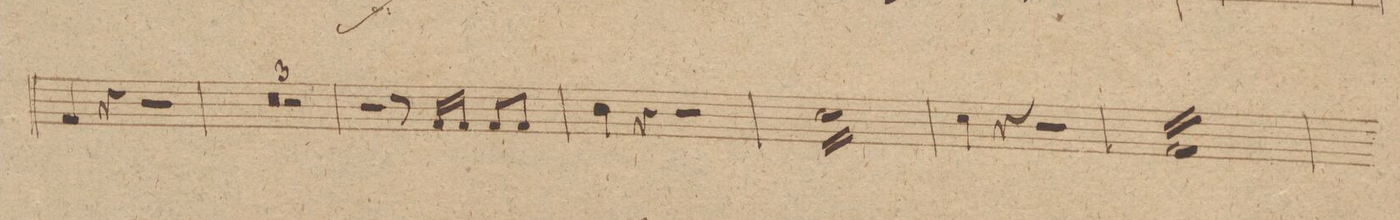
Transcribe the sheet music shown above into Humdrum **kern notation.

**kern	**dynam
*I"Tympano.	*
*clefF4	*
*k[]	*
*met(c|)	*
*M2/2	*
4AA/	.
4r	.
2r	.
=8	=8
0r	.
=9	=9
=10	=10
1r	.
=11	=11
2r	.
8r	.
16AA/LL	.
16AA/JJ	.
8AA/L	.
8AA/J	.
=12	=12
4E\	.
4r	.
2r	.
=13	=13
*tremolo	*
16E\LL	.
16E\	.
16E\	.
16E\	.
16E\	.
16E\	.
16E\	.
16E\	.
16E\	.
16E\	.
16E\	.
16E\	.
16E\	.
16E\	.
16E\	.
16E\JJ	.
=14	=14
4E\	.
4r	.
2r	.
=15	=15
16AA/LL	.
16AA/	.
16AA/	.
16AA/	.
16AA/	.
16AA/	.
16AA/	.
16AA/	.
16AA/	.
16AA/	.
16AA/	.
16AA/	.
16AA/	.
16AA/	.
16AA/	.
16AA/JJ	.
=16	=16
*-	*-
